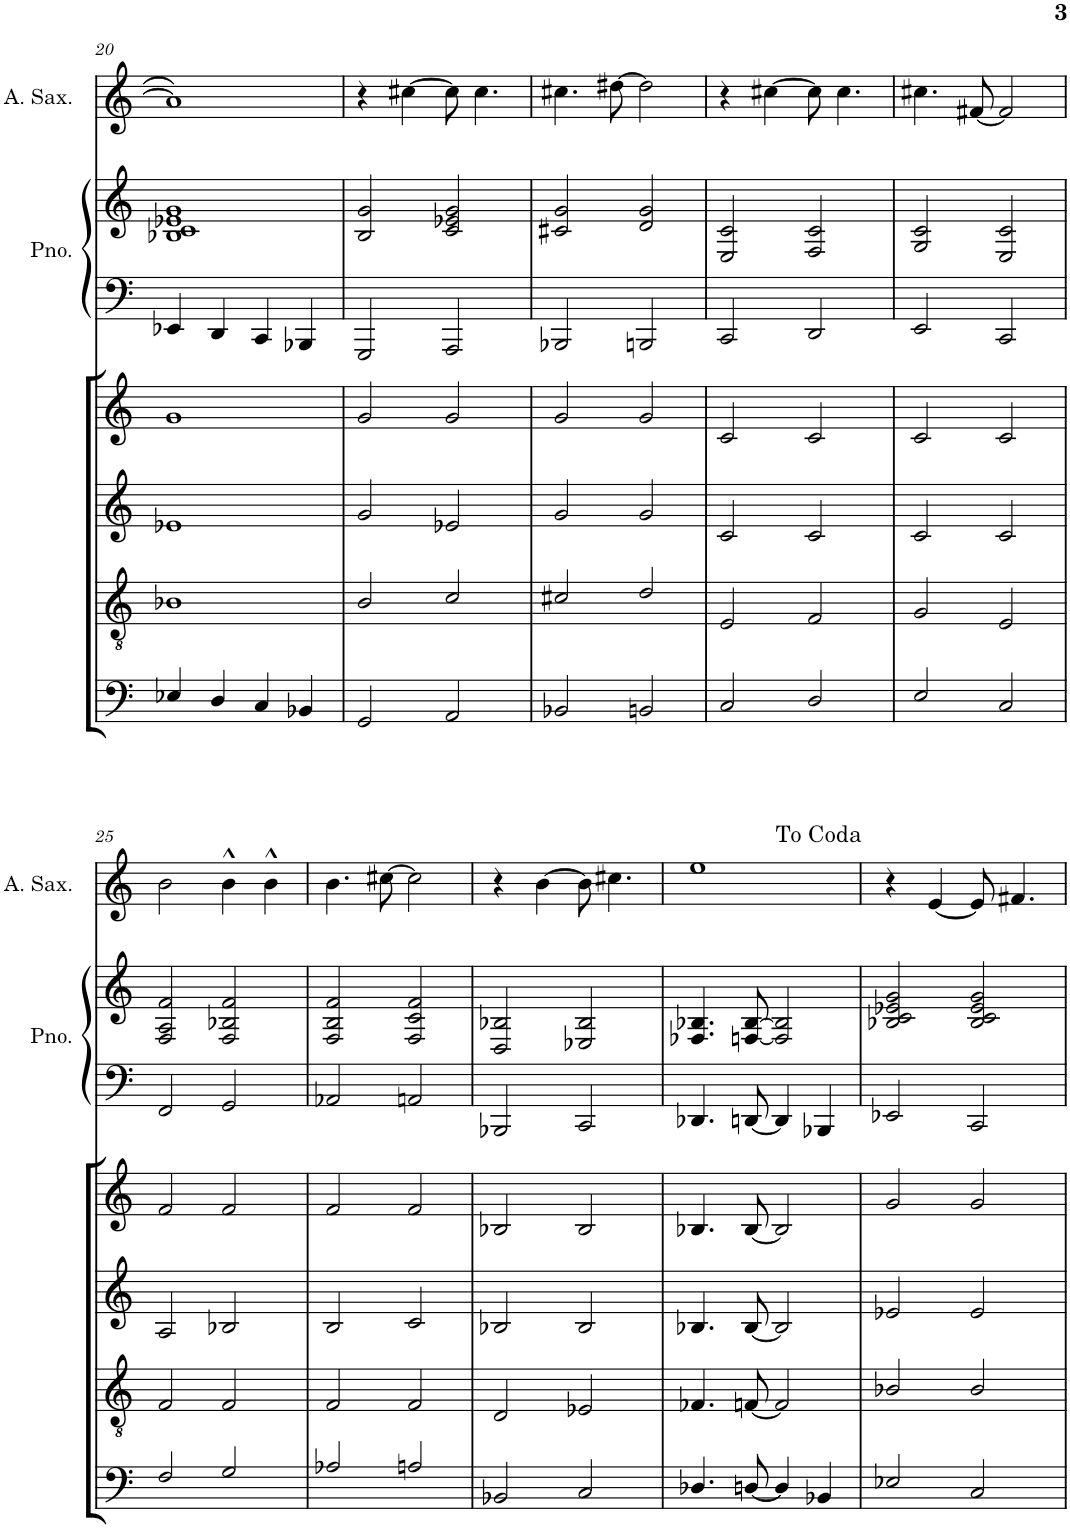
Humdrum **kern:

**kern	**kern	**kern	**kern	**kern	**kern	**kern
*part6	*part5	*part4	*part3	*part2	*part2	*part1
*staff7	*staff6	*staff5	*staff4	*staff3	*staff2	*staff1
*I"Violoncello	*I"Viola	*I"Violin II	*I"Violin I	*I"Piano	*	*I"Alto Saxophone
*I'Vc	*I'Vla	*I'Vln	*I'Vln	*I'Pno.	*	*I'A. Sax.
!!LO:PB:g=z
*clefF4	*clefGv2	*clefG2	*clefG2	*clefF4	*clefG2	*clefG2
*	*	*	*	*	*	*ITrd5c9
*k[]	*k[]	*k[]	*k[]	*k[]	*k[]	*k[]
*M4/4	*M4/4	*M4/4	*M4/4	*M4/4	*M4/4	*M4/4
*met(c)	*met(c)	*met(c)	*met(c)	*met(c)	*met(c)	*met(c)
=20	=20	=20	=20	=20	=20	=20
4E-X/	1B-X	1e-X	1g	4EE-X/	1B-X 1c 1e-X 1g	1a]
4D/	.	.	.	4DD/	.	.
4C/	.	.	.	4CC/	.	.
4BB-X/	.	.	.	4BBB-X/	.	.
=21	=21	=21	=21	=21	=21	=21
2GG/	2B/	2g/	2g/	2GGG/	2B/ 2g/	4r
.	.	.	.	.	.	[4cc#X\
2AA/	2c/	2e-X/	2g/	2AAA/	2c/ 2e-X/ 2g/	8cc#\]
.	.	.	.	.	.	4.cc#\
=22	=22	=22	=22	=22	=22	=22
2BB-X/	2c#X/	2g/	2g/	2BBB-X/	2c#X/ 2g/	4.cc#X\
.	.	.	.	.	.	[8dd#X\
2BBn/	2d/	2g/	2g/	2BBBn/	2d/ 2g/	2dd#\]
=23	=23	=23	=23	=23	=23	=23
2C/	2E/	2c/	2c/	2CC/	2E/ 2c/	4r
.	.	.	.	.	.	[4cc#X\
2D/	2F/	2c/	2c/	2DD/	2F/ 2c/	8cc#\]
.	.	.	.	.	.	4.cc#\
=24	=24	=24	=24	=24	=24	=24
2E/	2G/	2c/	2c/	2EE/	2G/ 2c/	4.cc#X\
.	.	.	.	.	.	[8f#X/
2C/	2E/	2c/	2c/	2CC/	2E/ 2c/	2f#/]
!!LO:LB:g=z
=25	=25	=25	=25	=25	=25	=25
2F/	2F/	2A/	2f/	2FF/	2F/ 2A/ 2f/	2b\
2G/	2F/	2B-X/	2f/	2GG/	2F/ 2B-X/ 2f/	4b^^\
.	.	.	.	.	.	4b^^\
=26	=26	=26	=26	=26	=26	=26
2A-X/	2F/	2B/	2f/	2AA-X/	2F/ 2B/ 2f/	4.b\
.	.	.	.	.	.	[8cc#X\
2An/	2F/	2c/	2f/	2AAn/	2F/ 2c/ 2f/	2cc#\]
=27	=27	=27	=27	=27	=27	=27
2BB-X/	2D/	2B-X/	2B-X/	2BBB-X/	2D/ 2B-X/	4r
.	.	.	.	.	.	[4b\
2C/	2E-X/	2B-/	2B-/	2CC/	2E-X/ 2B-/	8b\]
.	.	.	.	.	.	4.cc#X\
=28	=28	=28	=28	=28	=28	=28
4.D-X/	4.F-X/	4.B-X/	4.B-X/	4.DD-X/	4.F-X/ 4.B-X/	1ee
[8Dn/	[8Fn/	[8B-/	[8B-/	[8DDn/	[8Fn/ [8B-/	.
4D/]	2F/]	2B-/]	2B-/]	4DD/]	2F/] 2B-/]	.
4BB-X/	.	.	.	4BBB-X/	.	.
=29	=29	=29	=29	=29	=29	=29
2E-X/	2B-X/	2e-X/	2g/	2EE-X/	2B-X/ 2c/ 2e-X/ 2g/	4r
.	.	.	.	.	.	[4e/
2C/	2B-/	2e-/	2g/	2CC/	2B-/ 2c/ 2e-/ 2g/	8e/]
.	.	.	.	.	.	4.f#X/
=	=	=	=	=	=	=
*-	*-	*-	*-	*-	*-	*-
